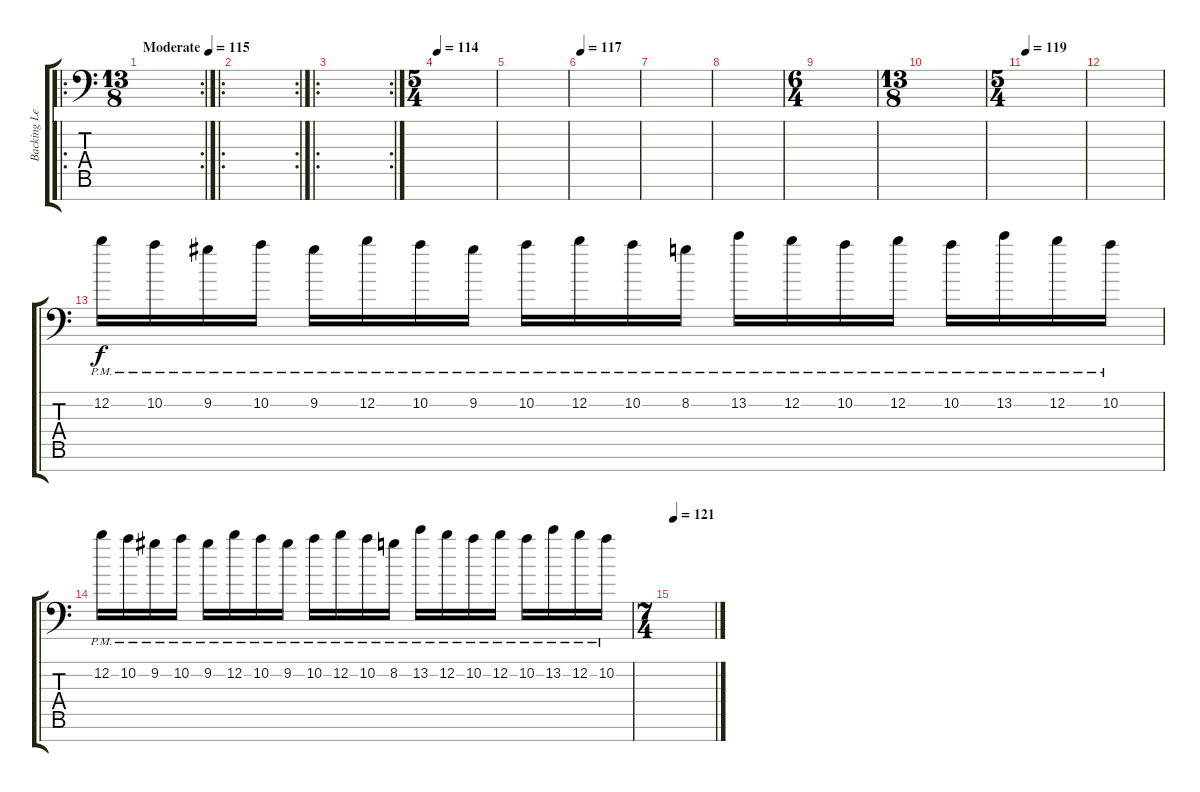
\track ("Backing Lead" "Backing Le") {instrument distortionguitar}
\staff {score tabs}
\tuning (E4 B3 G3 D3 A2 E2 A1) {hide}
\ro
\rc 2
\ts (13 8)
\tempo (115 "Moderate")
\clef f4
\ks c
|
\ro
\rc 2
|
\ro
\rc 2
|
\ts (5 4)
\tempo 114
|
|
\tempo 117
|
|
|
\ts (6 4)
|
\ts (13 8)
|
\ts (5 4)
\tempo 119
|
|
12.2{pm}.16 10.2{pm}.16 9.2{pm}.16 10.2{pm}.16 9.2{pm}.16 12.2{pm}.16 10.2{pm}.16 9.2{pm}.16 10.2{pm}.16 12.2{pm}.16 10.2{pm}.16 8.2{pm}.16 13.2{pm}.16 12.2{pm}.16 10.2{pm}.16 12.2{pm}.16 10.2{pm}.16 13.2{pm}.16 12.2{pm}.16 10.2{pm}.16 |
12.2{pm}.16 10.2{pm}.16 9.2{pm}.16 10.2{pm}.16 9.2{pm}.16 12.2{pm}.16 10.2{pm}.16 9.2{pm}.16 10.2{pm}.16 12.2{pm}.16 10.2{pm}.16 8.2{pm}.16 13.2{pm}.16 12.2{pm}.16 10.2{pm}.16 12.2{pm}.16 10.2{pm}.16 13.2{pm}.16 12.2{pm}.16 10.2{pm}.16 |
\ts (7 4)
\tempo 121
